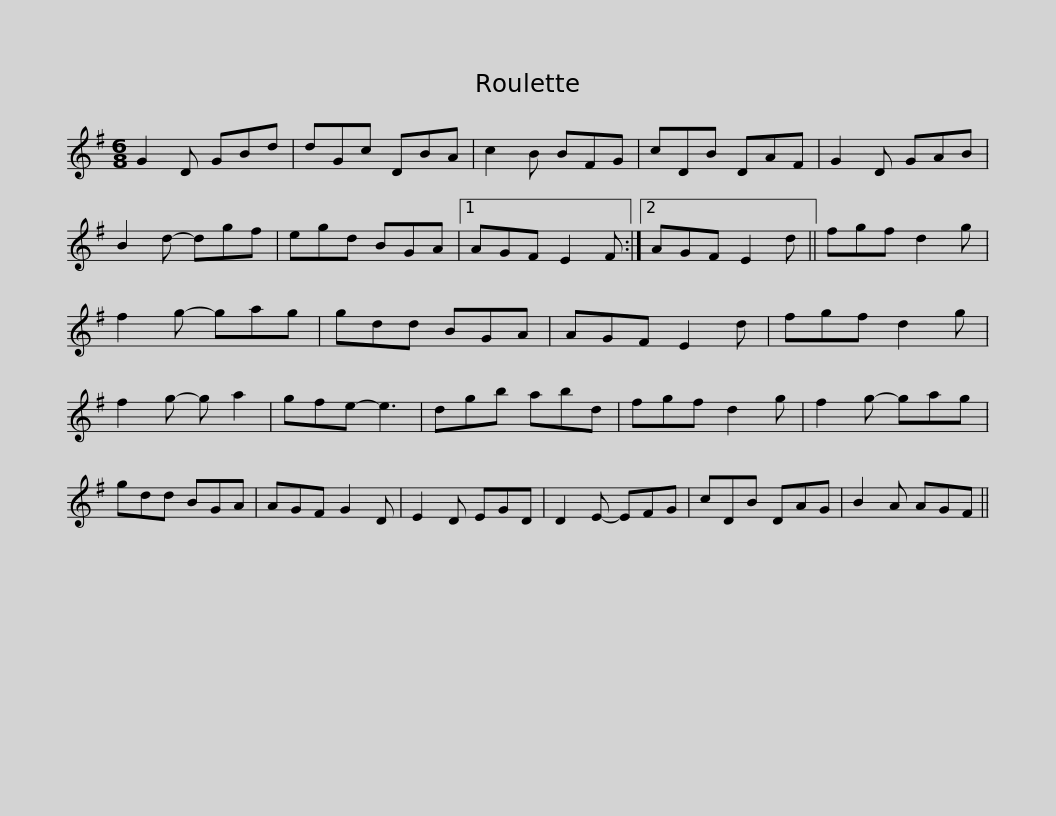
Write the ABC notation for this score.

X:1
L:1/8
M:6/8
I:linebreak $
K:G
V:1 treble
V:1
 G2 D GBd | dGc DBA | c2 B BFG | cDB DAF | G2 D GAB | %5
 B2 d- dgf | egd BGA |1 AGF E2 F :|2$ AGF E2 d || fgf d2 g | %10
 f2 g- gag | gdd BGA | AGF E2 d | fgf d2 g | f2 g- g a2 | %15
 gfe- e3 |$ dgb abd | fgf d2 g | f2 g- gag | gdd BGA | %20
 AGF G2 D | E2 D EGD | D2 E- EFG | cDB DAG |$ B2 A AGF || %25
